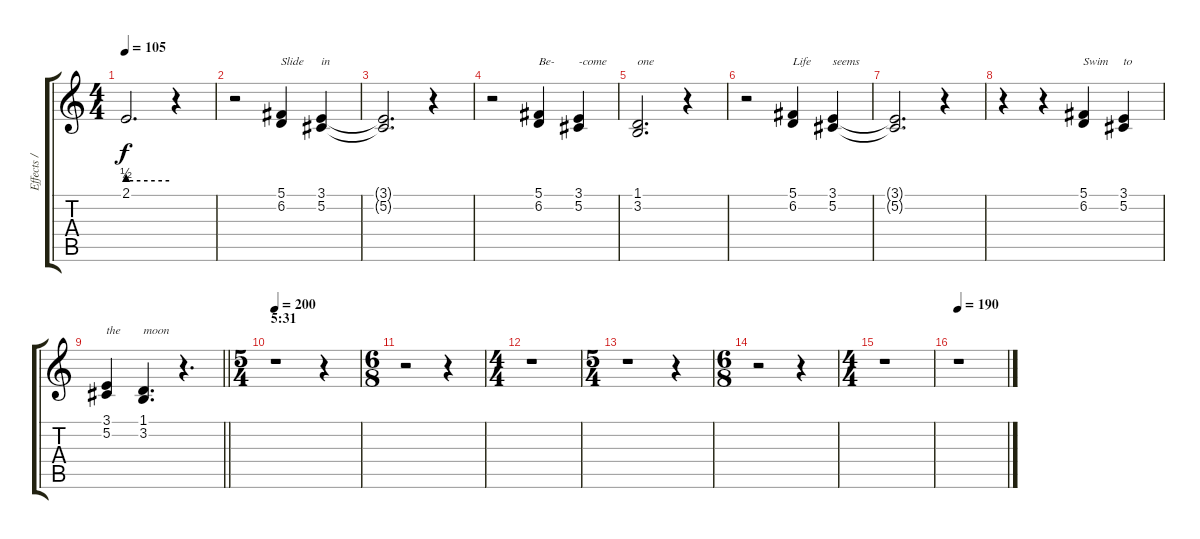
\track ("Effects / Vocals / Add'l Guitar" "Effects / ") {instrument lead2sawtooth}
\staff {score tabs}
\tuning (Db4 Ab3 E3 B2 Gb2 Db2) {hide}
\ts (4 4)
\tempo 105
\clef g2
\ks c
2.1{be (hold 0 2 60 2) t}.2{d dy f} r.4 |
r.2{volume 13} (5.1 6.2).4{txt "Slide"} (3.1 5.2).4{txt "in"} |
(3.1{t} 5.2{t}).2{d} r.4 |
r.2 (5.1 6.2).4{txt "Be-"} (3.1 5.2).4{txt "-come"} |
(1.1 3.2).2{d txt "one"} r.4 |
r.2 (5.1 6.2).4{txt "Life"} (3.1 5.2).4{txt "seems"} |
(3.1{t} 5.2{t}).2{d} r.4 |
r.4 r.4 (5.1 6.2).4{txt "Swim"} (3.1 5.2).4{txt "to"} |
\barLineRight lightlight
(3.1 5.2).4{txt "the"} (1.1 3.2).4{d txt "moon"} r.4{d} |
\ts (5 4)
\section ("" "5:31")
\tempo 200
r.1 r.4 |
\ts (6 8)
r.2 r.4 |
\ts (4 4)
r.1 |
\ts (5 4)
r.1 r.4 |
\ts (6 8)
r.2 r.4 |
\ts (4 4)
r.1 |
\tempo 190
r.1
